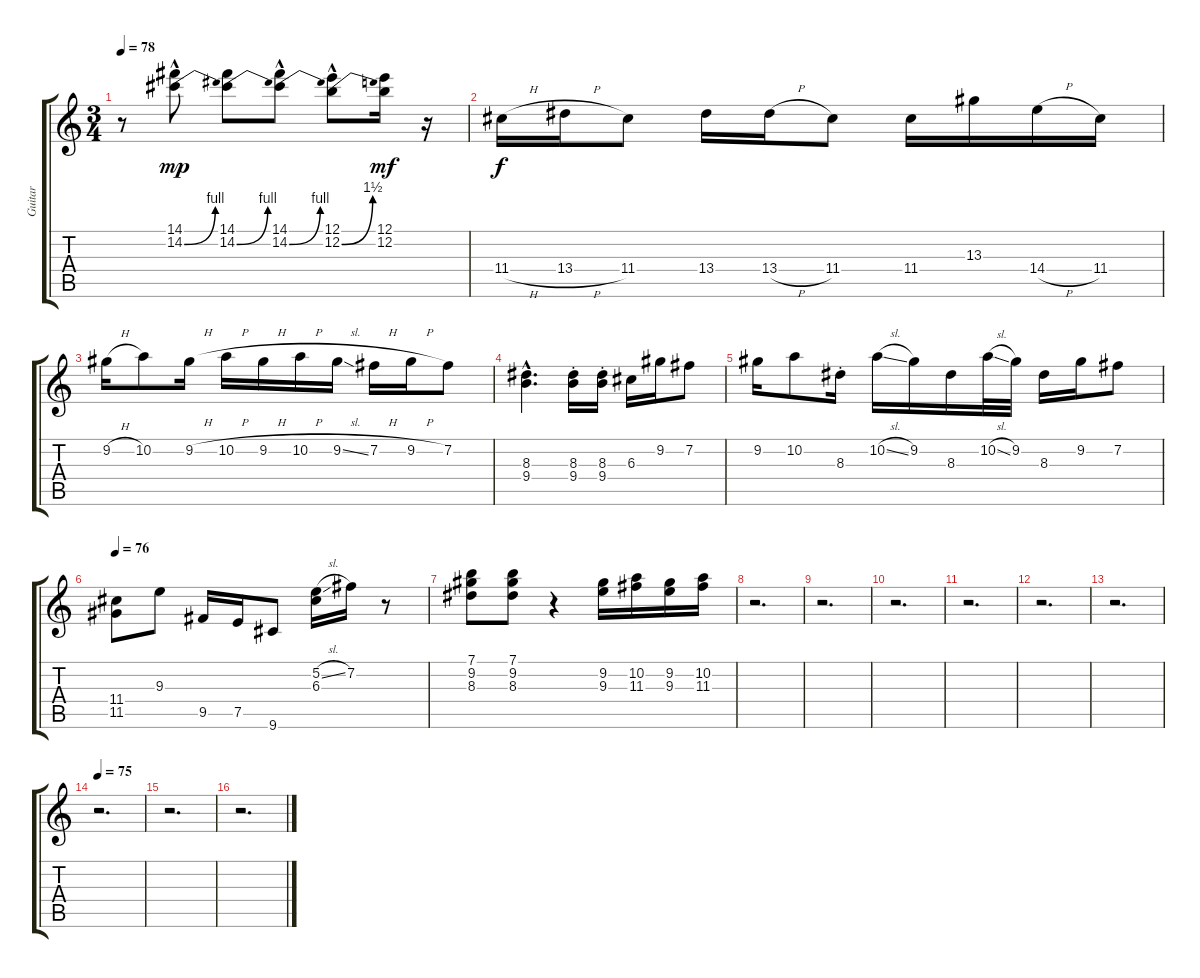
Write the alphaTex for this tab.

\track ("Guitar" "Guitar") {instrument electricguitarclean}
\staff {score tabs}
\tuning (E4 B3 G3 D3 A2 E2) {hide}
\ts (3 4)
\tempo 78
\clef g2
\ks c
r.8{dy mf} (14.1{hac} 14.2{be (bend 0 0 60 4)}).8{dy mp} (14.1 14.2{be (bend 0 0 60 4)}).8 (14.1{hac} 14.2{be (bend 0 0 60 4)}).8 (12.1{hac} 12.2{be (bend 0 0 60 6)}).8 (12.1 12.2).16{dy mf} r.16 |
11.4{h}.16{dy f} 13.4{h}.16 11.4.8 13.4.16 13.4{h}.16 11.4.8 11.4.16 13.3.16 14.4{h}.16 11.4.16 |
9.2{h}.16 10.2.8 9.2{h}.16 10.2{h}.16 9.2{h}.16 10.2{h}.16 9.2{sl}.16 7.2{h}.16 9.2{h}.16 7.2.8 |
(8.3{hac} 9.4{hac}).4{d} (8.3{st} 9.4{st}).16 (8.3{st} 9.4{st}).16 6.3.16 9.2.16 7.2.8 |
9.2.16 10.2.8 8.3{st}.16 10.2{sl}.16 9.2.16 8.3.16 10.2{sl}.32 9.2.32 8.3.16 9.2.16 7.2.8 |
\tempo 76
(11.4 11.5).8 9.3.8 9.5.16 7.5.16 9.6.8 (5.2{sl} 6.3).16 7.2.16 r.8 |
(7.1 9.2 8.3).8 (7.1 9.2 8.3).8 r.4 (9.2 9.3).16 (10.2 11.3).16 (9.2 9.3).16 (10.2 11.3).16 |
r.2{d} |
r.2{d} |
r.2{d} |
r.2{d} |
r.2{d} |
r.2{d} |
\tempo 75
r.2{d} |
r.2{d} |
r.2{d}
